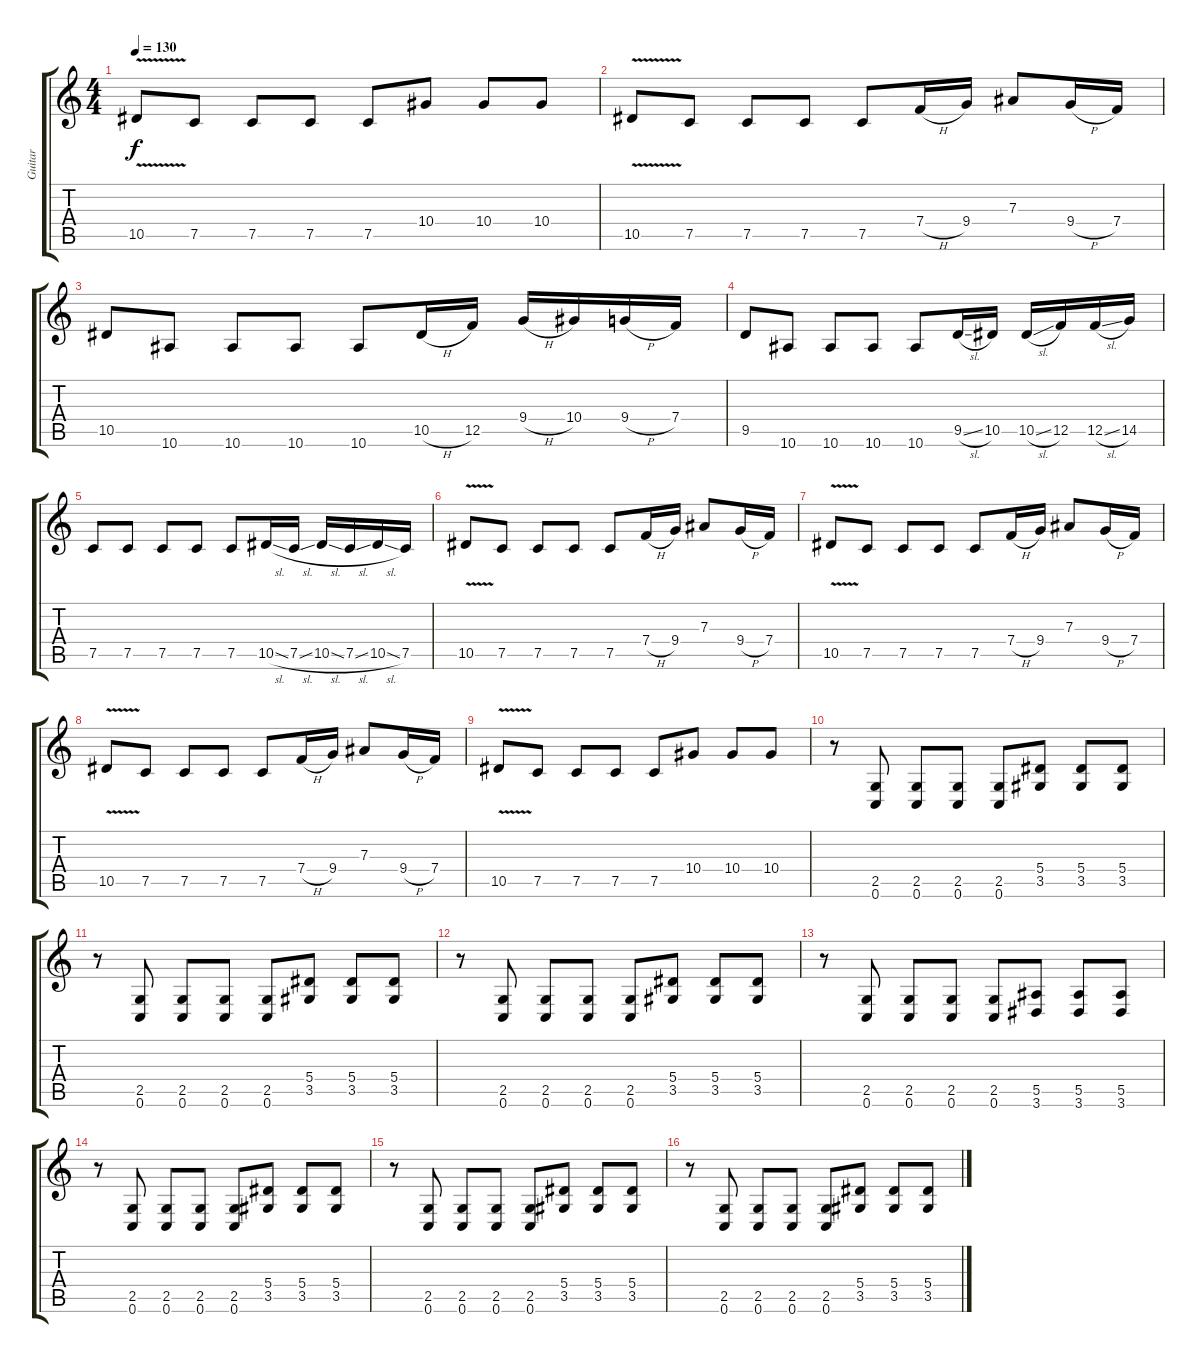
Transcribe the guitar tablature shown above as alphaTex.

\track ("Guitar" "Guitar") {instrument distortionguitar}
\staff {score tabs}
\tuning (C4 G3 Eb3 Bb2 F2 C2) {hide}
\ts (4 4)
\tempo 130
\clef g2
\ks c
10.5{v}.8{dy f} 7.5.8 7.5.8 7.5.8 7.5.8 10.4.8 10.4.8 10.4.8 |
10.5{v}.8 7.5.8 7.5.8 7.5.8 7.5.8 7.4{h}.16 9.4.16 7.3.8 9.4{h}.16 7.4.16 |
10.5.8 10.6.8 10.6.8 10.6.8 10.6.8 10.5{h}.16 12.5.16 9.4{h}.16 10.4.16 9.4{h}.16 7.4.16 |
9.5.8 10.6.8 10.6.8 10.6.8 10.6.8 9.5{sl}.16 10.5.16 10.5{sl}.16 12.5.16 12.5{sl}.16 14.5.16 |
7.5.8 7.5.8 7.5.8 7.5.8 7.5.8 10.5{sl}.16 7.5{sl}.16 10.5{sl}.16 7.5{sl}.16 10.5{sl}.16 7.5.16 |
10.5{v}.8 7.5.8 7.5.8 7.5.8 7.5.8 7.4{h}.16 9.4.16 7.3.8 9.4{h}.16 7.4.16 |
10.5{v}.8 7.5.8 7.5.8 7.5.8 7.5.8 7.4{h}.16 9.4.16 7.3.8 9.4{h}.16 7.4.16 |
10.5{v}.8 7.5.8 7.5.8 7.5.8 7.5.8 7.4{h}.16 9.4.16 7.3.8 9.4{h}.16 7.4.16 |
10.5{v}.8 7.5.8 7.5.8 7.5.8 7.5.8 10.4.8 10.4.8 10.4.8 |
r.8 (2.5 0.6).8 (2.5 0.6).8 (2.5 0.6).8 (2.5 0.6).8 (5.4 3.5).8 (5.4 3.5).8 (5.4 3.5).8 |
r.8 (2.5 0.6).8 (2.5 0.6).8 (2.5 0.6).8 (2.5 0.6).8 (5.4 3.5).8 (5.4 3.5).8 (5.4 3.5).8 |
r.8 (2.5 0.6).8 (2.5 0.6).8 (2.5 0.6).8 (2.5 0.6).8 (5.4 3.5).8 (5.4 3.5).8 (5.4 3.5).8 |
r.8 (2.5 0.6).8 (2.5 0.6).8 (2.5 0.6).8 (2.5 0.6).8 (5.5 3.6).8 (5.5 3.6).8 (5.5 3.6).8 |
r.8 (2.5 0.6).8 (2.5 0.6).8 (2.5 0.6).8 (2.5 0.6).8 (5.4 3.5).8 (5.4 3.5).8 (5.4 3.5).8 |
r.8 (2.5 0.6).8 (2.5 0.6).8 (2.5 0.6).8 (2.5 0.6).8 (5.4 3.5).8 (5.4 3.5).8 (5.4 3.5).8 |
r.8 (2.5 0.6).8 (2.5 0.6).8 (2.5 0.6).8 (2.5 0.6).8 (5.4 3.5).8 (5.4 3.5).8 (5.4 3.5).8
